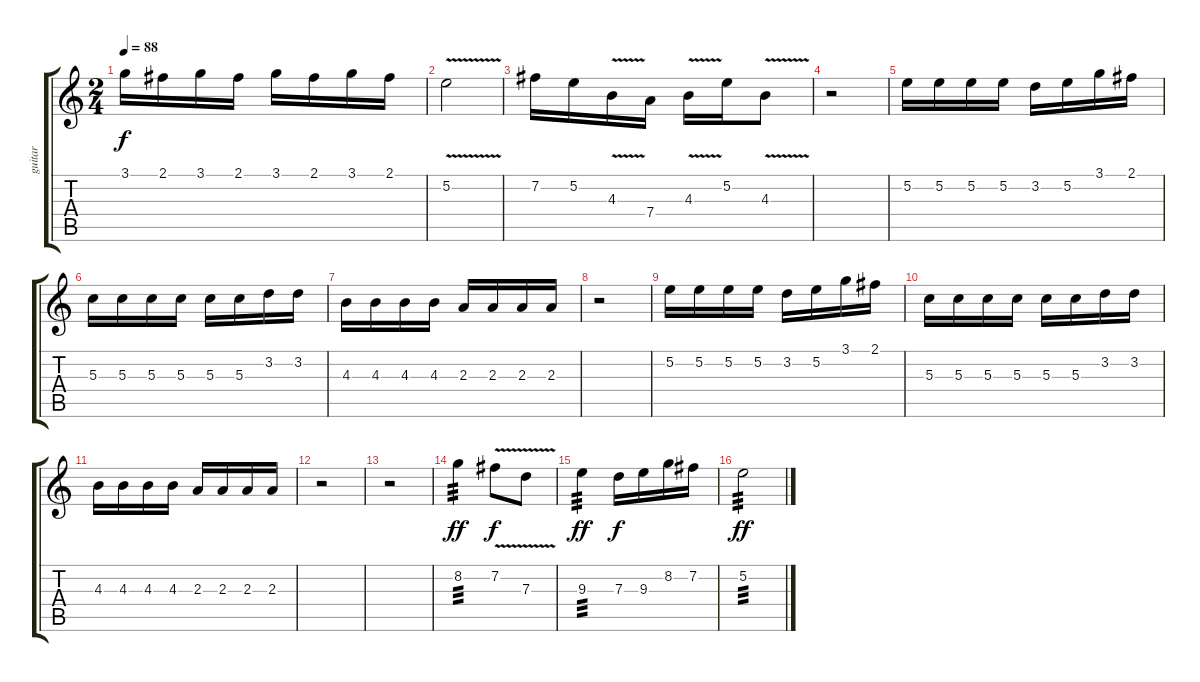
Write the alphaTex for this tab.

\track ("guitar    solo   two" "guitar    ") {instrument overdrivenguitar}
\staff {score tabs}
\tuning (E4 B3 G3 D3 A2 E2) {hide}
\ts (2 4)
\tempo 88
\clef g2
\ks c
3.1.16{dy f} 2.1.16 3.1.16 2.1.16 3.1.16 2.1.16 3.1.16 2.1.16 |
5.2{v}.2 |
7.2.16 5.2.16 4.3{v}.16 7.4.16 4.3{v}.16 5.2.16 4.3{v}.8 |
r.2 |
5.2.16 5.2.16 5.2.16 5.2.16 3.2.16 5.2.16 3.1.16 2.1.16 |
5.3.16 5.3.16 5.3.16 5.3.16 5.3.16 5.3.16 3.2.16 3.2.16 |
4.3.16 4.3.16 4.3.16 4.3.16 2.3.16 2.3.16 2.3.16 2.3.16 |
r.2 |
5.2.16 5.2.16 5.2.16 5.2.16 3.2.16 5.2.16 3.1.16 2.1.16 |
5.3.16 5.3.16 5.3.16 5.3.16 5.3.16 5.3.16 3.2.16 3.2.16 |
4.3.16 4.3.16 4.3.16 4.3.16 2.3.16 2.3.16 2.3.16 2.3.16 |
r.2 |
r.2 |
8.2.4{tp 3 dy ff} 7.2{v}.8{dy f} 7.3{v}.8 |
9.3.4{tp 3 dy ff} 7.3.16{dy f} 9.3.16 8.2.16 7.2.16 |
5.2.2{tp 3 dy ff}
